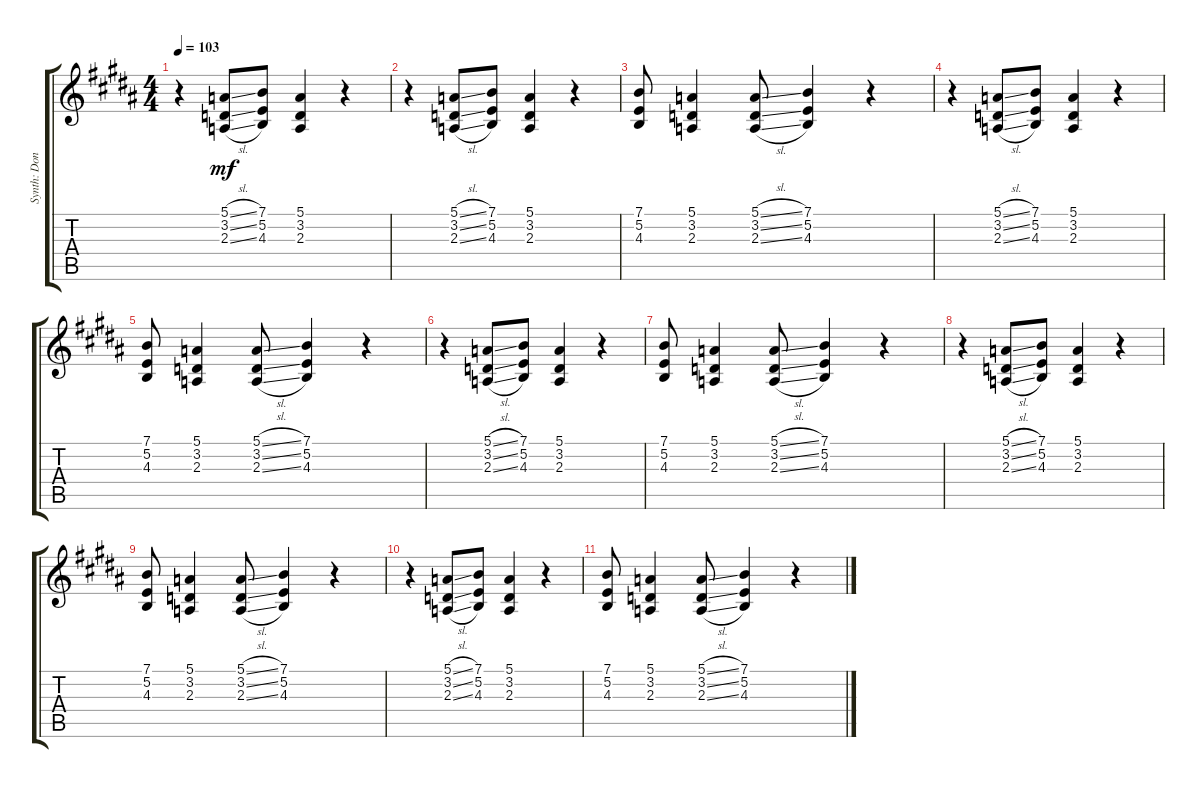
\track ("Synth: Don" "Synth: Don") {instrument pad3polysynth}
\staff {score tabs}
\tuning (E4 B3 G3 D3 A2 E2) {hide}
\ts (4 4)
\tempo 103
\clef g2
\ks b
r.4{dy mf} (5.1{sl} 3.2{sl} 2.3{sl}).8 (7.1 5.2 4.3).8 (5.1 3.2 2.3).4 r.4 |
r.4 (5.1{sl} 3.2{sl} 2.3{sl}).8 (7.1 5.2 4.3).8 (5.1 3.2 2.3).4 r.4 |
(7.1 5.2 4.3).8 (5.1 3.2 2.3).4 (5.1{sl} 3.2{sl} 2.3{sl}).8 (7.1 5.2 4.3).4 r.4 |
r.4 (5.1{sl} 3.2{sl} 2.3{sl}).8 (7.1 5.2 4.3).8 (5.1 3.2 2.3).4 r.4 |
(7.1 5.2 4.3).8 (5.1 3.2 2.3).4 (5.1{sl} 3.2{sl} 2.3{sl}).8 (7.1 5.2 4.3).4 r.4 |
r.4 (5.1{sl} 3.2{sl} 2.3{sl}).8 (7.1 5.2 4.3).8 (5.1 3.2 2.3).4 r.4 |
(7.1 5.2 4.3).8 (5.1 3.2 2.3).4 (5.1{sl} 3.2{sl} 2.3{sl}).8 (7.1 5.2 4.3).4 r.4 |
r.4 (5.1{sl} 3.2{sl} 2.3{sl}).8 (7.1 5.2 4.3).8 (5.1 3.2 2.3).4 r.4 |
(7.1 5.2 4.3).8 (5.1 3.2 2.3).4 (5.1{sl} 3.2{sl} 2.3{sl}).8 (7.1 5.2 4.3).4 r.4 |
r.4 (5.1{sl} 3.2{sl} 2.3{sl}).8 (7.1 5.2 4.3).8 (5.1 3.2 2.3).4 r.4 |
(7.1 5.2 4.3).8 (5.1 3.2 2.3).4 (5.1{sl} 3.2{sl} 2.3{sl}).8 (7.1 5.2 4.3).4 r.4
